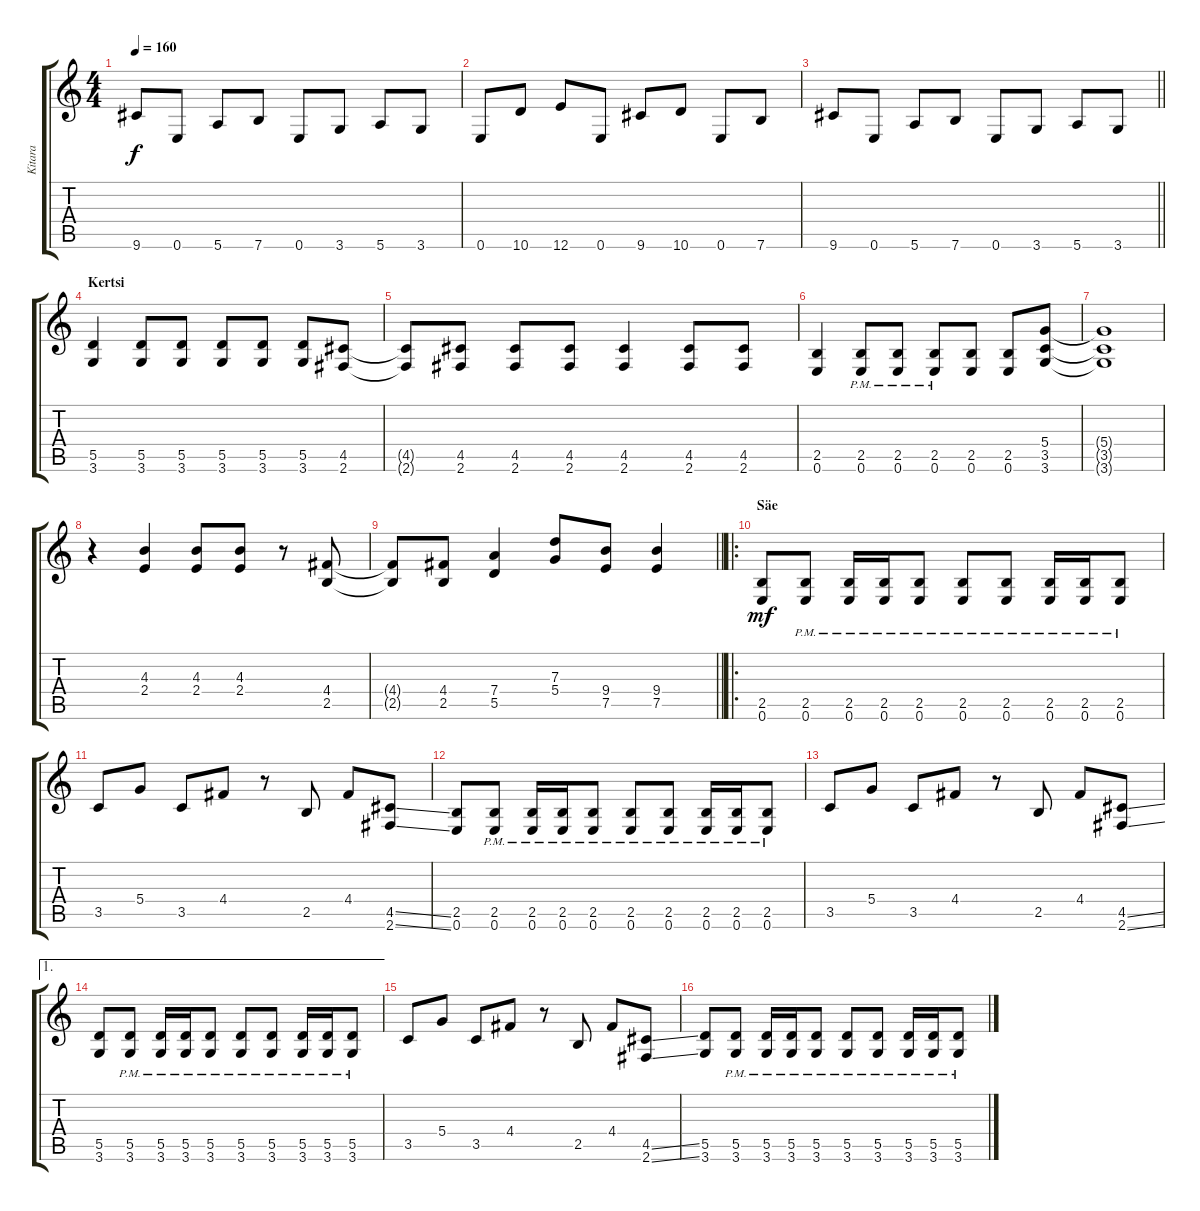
\track ("Kitara" "Kitara") {instrument overdrivenguitar}
\staff {score tabs}
\tuning (E4 B3 G3 D3 A2 E2) {hide}
\ts (4 4)
\tempo 160
\clef g2
\ks c
9.6.8{dy f} 0.6.8 5.6.8 7.6.8 0.6.8 3.6.8 5.6.8 3.6.8 |
0.6.8 10.6.8 12.6.8 0.6.8 9.6.8 10.6.8 0.6.8 7.6.8 |
\barLineRight lightlight
9.6.8 0.6.8 5.6.8 7.6.8 0.6.8 3.6.8 5.6.8 3.6.8 |
\section ("" "Kertsi")
(5.5 3.6).4 (5.5 3.6).8 (5.5 3.6).8 (5.5 3.6).8 (5.5 3.6).8 (5.5 3.6).8 (4.5 2.6).8 |
(4.5{t} 2.6{t}).8 (4.5 2.6).8 (4.5 2.6).8 (4.5 2.6).8 (4.5 2.6).4 (4.5 2.6).8 (4.5 2.6).8 |
(2.5 0.6).4 (2.5{pm} 0.6{pm}).8 (2.5{pm} 0.6{pm}).8 (2.5{pm} 0.6{pm}).8 (2.5 0.6).8 (2.5 0.6).8 (5.4 3.5 3.6).8 |
(5.4{t} 3.5{t} 3.6{t}).1 |
r.4 (4.3 2.4).4 (4.3 2.4).8 (4.3 2.4).8 r.8 (4.4 2.5).8 |
\barLineRight lightlight
(4.4{t} 2.5{t}).8 (4.4 2.5).8 (7.4 5.5).4 (7.3 5.4).8 (9.4 7.5).8 (9.4 7.5).4 |
\ro
\section ("" "Säe")
(2.5 0.6).8{dy mf} (2.5{pm} 0.6{pm}).8 (2.5{pm} 0.6{pm}).16 (2.5{pm} 0.6{pm}).16 (2.5{pm} 0.6{pm}).8 (2.5{pm} 0.6{pm}).8 (2.5{pm} 0.6{pm}).8 (2.5{pm} 0.6{pm}).16 (2.5{pm} 0.6{pm}).16 (2.5{pm} 0.6{pm}).8 |
3.5.8 5.4.8 3.5.8 4.4.8 r.8 2.5.8 4.4.8 (4.5{ss} 2.6{ss}).8 |
(2.5 0.6).8 (2.5{pm} 0.6{pm}).8 (2.5{pm} 0.6{pm}).16 (2.5{pm} 0.6{pm}).16 (2.5{pm} 0.6{pm}).8 (2.5{pm} 0.6{pm}).8 (2.5{pm} 0.6{pm}).8 (2.5{pm} 0.6{pm}).16 (2.5{pm} 0.6{pm}).16 (2.5{pm} 0.6{pm}).8 |
3.5.8 5.4.8 3.5.8 4.4.8 r.8 2.5.8 4.4.8 (4.5{ss} 2.6{ss}).8 |
\ae 1
(5.5 3.6).8 (5.5{pm} 3.6{pm}).8 (5.5{pm} 3.6{pm}).16 (5.5{pm} 3.6{pm}).16 (5.5{pm} 3.6{pm}).8 (5.5{pm} 3.6{pm}).8 (5.5{pm} 3.6{pm}).8 (5.5{pm} 3.6{pm}).16 (5.5{pm} 3.6{pm}).16 (5.5{pm} 3.6{pm}).8 |
3.5.8 5.4.8 3.5.8 4.4.8 r.8 2.5.8 4.4.8 (4.5{ss} 2.6{ss}).8 |
(5.5 3.6).8 (5.5{pm} 3.6{pm}).8 (5.5{pm} 3.6{pm}).16 (5.5{pm} 3.6{pm}).16 (5.5{pm} 3.6{pm}).8 (5.5{pm} 3.6{pm}).8 (5.5{pm} 3.6{pm}).8 (5.5{pm} 3.6{pm}).16 (5.5{pm} 3.6{pm}).16 (5.5{pm} 3.6{pm}).8
